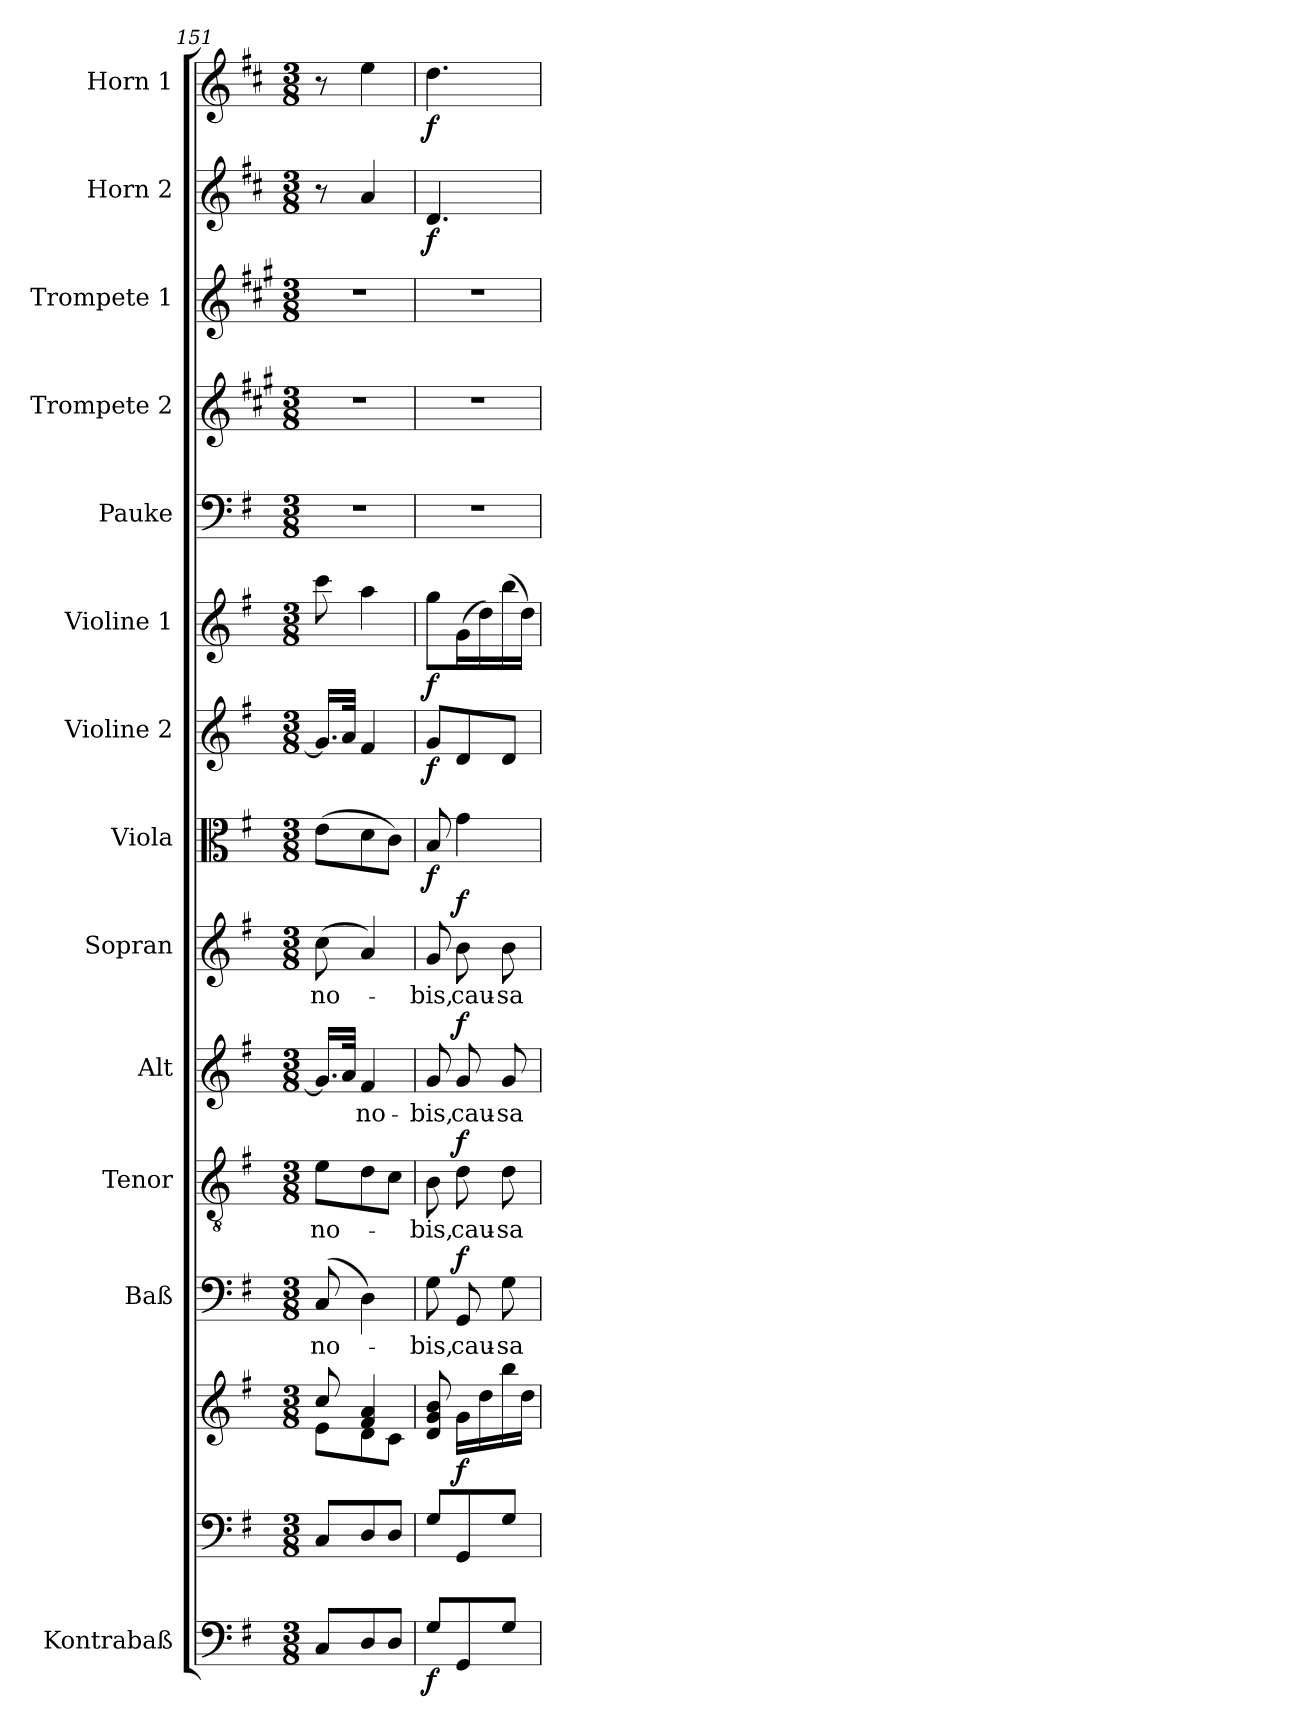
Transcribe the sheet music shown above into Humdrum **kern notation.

**kern	**dynam	**kern	**kern	**dynam	**kern	**text	**dynam	**kern	**text	**dynam	**kern	**text	**dynam	**kern	**text	**dynam	**kern	**dynam	**kern	**dynam	**kern	**dynam	**kern	**kern	**kern	**kern	**dynam	**kern	**dynam
*part14	*part14	*part13	*part13	*part13	*part12	*part12	*part12	*part11	*part11	*part11	*part10	*part10	*part10	*part9	*part9	*part9	*part8	*part8	*part7	*part7	*part6	*part6	*part5	*part4	*part3	*part2	*part2	*part1	*part1
*staff15	*staff15	*staff14	*staff13	*staff13/14	*staff12	*staff12	*staff12	*staff11	*staff11	*staff11	*staff10	*staff10	*staff10	*staff9	*staff9	*staff9	*staff8	*staff8	*staff7	*staff7	*staff6	*staff6	*staff5	*staff4	*staff3	*staff2	*staff2	*staff1	*staff1
*I"Kontrabaß	*	*	*	*	*I"Baß	*	*	*I"Tenor	*	*	*I"Alt	*	*	*I"Sopran	*	*	*I"Viola	*	*I"Violine 2	*	*I"Violine 1	*	*I"Pauke	*I"Trompete 2	*I"Trompete 1	*I"Horn 2	*	*I"Horn 1	*
*I'Kb.	*	*	*	*	*	*	*	*	*	*	*	*	*	*	*	*	*I'Vla.	*	*I'Vl. 2	*	*I'Vl. 1	*	*	*I'Tr. 2	*I'Tr. 1	*I'Hr. 2	*	*I'Hr. 1	*
*clefF4	*	*clefF4	*clefG2	*	*clefF4	*	*	*clefGv2	*	*	*clefG2	*	*	*clefG2	*	*	*clefC3	*	*clefG2	*	*clefG2	*	*clefF4	*clefG2	*clefG2	*clefG2	*	*clefG2	*
*ITrd7c12	*	*	*	*	*	*	*	*	*	*	*	*	*	*	*	*	*	*	*	*	*	*	*	*ITrd1c2	*ITrd1c2	*ITrd4c7	*	*ITrd4c7	*
*k[f#]	*	*k[f#]	*k[f#]	*	*k[f#]	*	*	*k[f#]	*	*	*k[f#]	*	*	*k[f#]	*	*	*k[f#]	*	*k[f#]	*	*k[f#]	*	*k[f#]	*k[f#]	*k[f#]	*k[f#]	*	*k[f#]	*
*G:	*	*G:	*G:	*	*G:	*	*	*G:	*	*	*G:	*	*	*G:	*	*	*G:	*	*G:	*	*G:	*	*G:	*G:	*G:	*G:	*	*G:	*
*M3/8	*	*M3/8	*M3/8	*	*M3/8	*	*	*M3/8	*	*	*M3/8	*	*	*M3/8	*	*	*M3/8	*	*M3/8	*	*M3/8	*	*M3/8	*M3/8	*M3/8	*M3/8	*	*M3/8	*
=151	=151	=151	=151	=151	=151	=151	=151	=151	=151	=151	=151	=151	=151	=151	=151	=151	=151	=151	=151	=151	=151	=151	=151	=151	=151	=151	=151	=151	=151
*	*	*	*^	*	*	*	*	*	*	*	*	*	*	*	*	*	*	*	*	*	*	*	*	*	*	*	*	*	*
!	!	!	!	!	!	!	!LO:LY:b	!	!	!LO:LY:b	!	!	!	!	!	!LO:LY:b	!	!	!	!	!	!	!	!	!	!	!	!	!	!
8CC/L	.	8C/L	8cc/	8e\L	.	(8C/	no-	.	8e\L	no-	.	16.g/LL]	.	.	(>8cc\	no-	.	(>8e\L	.	16.g/LL]	.	8ccc\	.	4.r	4.r	4.r	8r	.	8r	.
.	.	.	.	.	.	.	.	.	.	.	.	32a/JJk	.	.	.	.	.	.	.	32a/JJk	.	.	.	.	.	.	.	.	.	.
!	!	!	!	!	!	!	!	!	!	!	!	!	!LO:LY:b	!	!	!	!	!	!	!	!	!	!	!	!	!	!	!	!	!
8DD/	.	8D/	4f#/ 4a/	8d\	.	4D\)	.	.	8d\	.	.	4f#/	no-	.	4a/)	.	.	8d\	.	4f#/	.	4aa\	.	.	.	.	4d/	.	4a\	.
8DD/J	.	8D/J	.	8c\J	.	.	.	.	8c\J	.	.	.	.	.	.	.	.	8c\J)	.	.	.	.	.	.	.	.	.	.	.	.
!!LO:PB:g=z
=152	=152	=152	=152	=152	=152	=152	=152	=152	=152	=152	=152	=152	=152	=152	=152	=152	=152	=152	=152	=152	=152	=152	=152	=152	=152	=152	=152	=152	=152	=152
!	!LO:DY:b	!	!	!	!	!	!LO:LY:b	!	!	!LO:LY:b	!	!	!LO:LY:b	!	!	!LO:LY:b	!	!	!LO:DY:b	!	!LO:DY:b	!	!LO:DY:b	!	!	!	!	!LO:DY:b	!	!LO:DY:b
*	*	*	*v	*v	*	*	*	*	*	*	*	*	*	*	*	*	*	*	*	*	*	*	*	*	*	*	*	*	*	*
8GG/L	f	8G/L	8d/ 8g/ 8b/	.	8G\	-bis,	.	8B\	-bis,	.	8g/	-bis,	.	8g/	-bis,	.	8B/	f	8g/L	f	8gg\L	f	4.r	4.r	4.r	4.G/	f	4.g\	f
!	!	!	!	!LO:DY:b	!	!LO:LY:b	!LO:DY:a	!	!LO:LY:b	!LO:DY:a	!	!LO:LY:b	!LO:DY:a	!	!LO:LY:b	!LO:DY:a	!	!	!	!	!	!	!	!	!	!	!	!	!
8GGG/	.	8GG/	16g\LL	f	8GG/	cau-	f	8d\	cau-	f	8g/	cau-	f	8b\	cau-	f	4g\	.	8d/	.	(>16g\L	.	.	.	.	.	.	.	.
.	.	.	16dd\	.	.	.	.	.	.	.	.	.	.	.	.	.	.	.	.	.	16dd\)	.	.	.	.	.	.	.	.
!	!	!	!	!	!	!LO:LY:b	!	!	!LO:LY:b	!	!	!LO:LY:b	!	!	!LO:LY:b	!	!	!	!	!	!	!	!	!	!	!	!	!	!
8GG/J	.	8G/J	16bb\	.	8G\	-sa	.	8d\	-sa	.	8g/	-sa	.	8b\	-sa	.	.	.	8d/J	.	(>16bb\	.	.	.	.	.	.	.	.
.	.	.	16dd\JJ	.	.	.	.	.	.	.	.	.	.	.	.	.	.	.	.	.	16dd\JJ)	.	.	.	.	.	.	.	.
=	=	=	=	=	=	=	=	=	=	=	=	=	=	=	=	=	=	=	=	=	=	=	=	=	=	=	=	=	=
*-	*-	*-	*-	*-	*-	*-	*-	*-	*-	*-	*-	*-	*-	*-	*-	*-	*-	*-	*-	*-	*-	*-	*-	*-	*-	*-	*-	*-	*-
